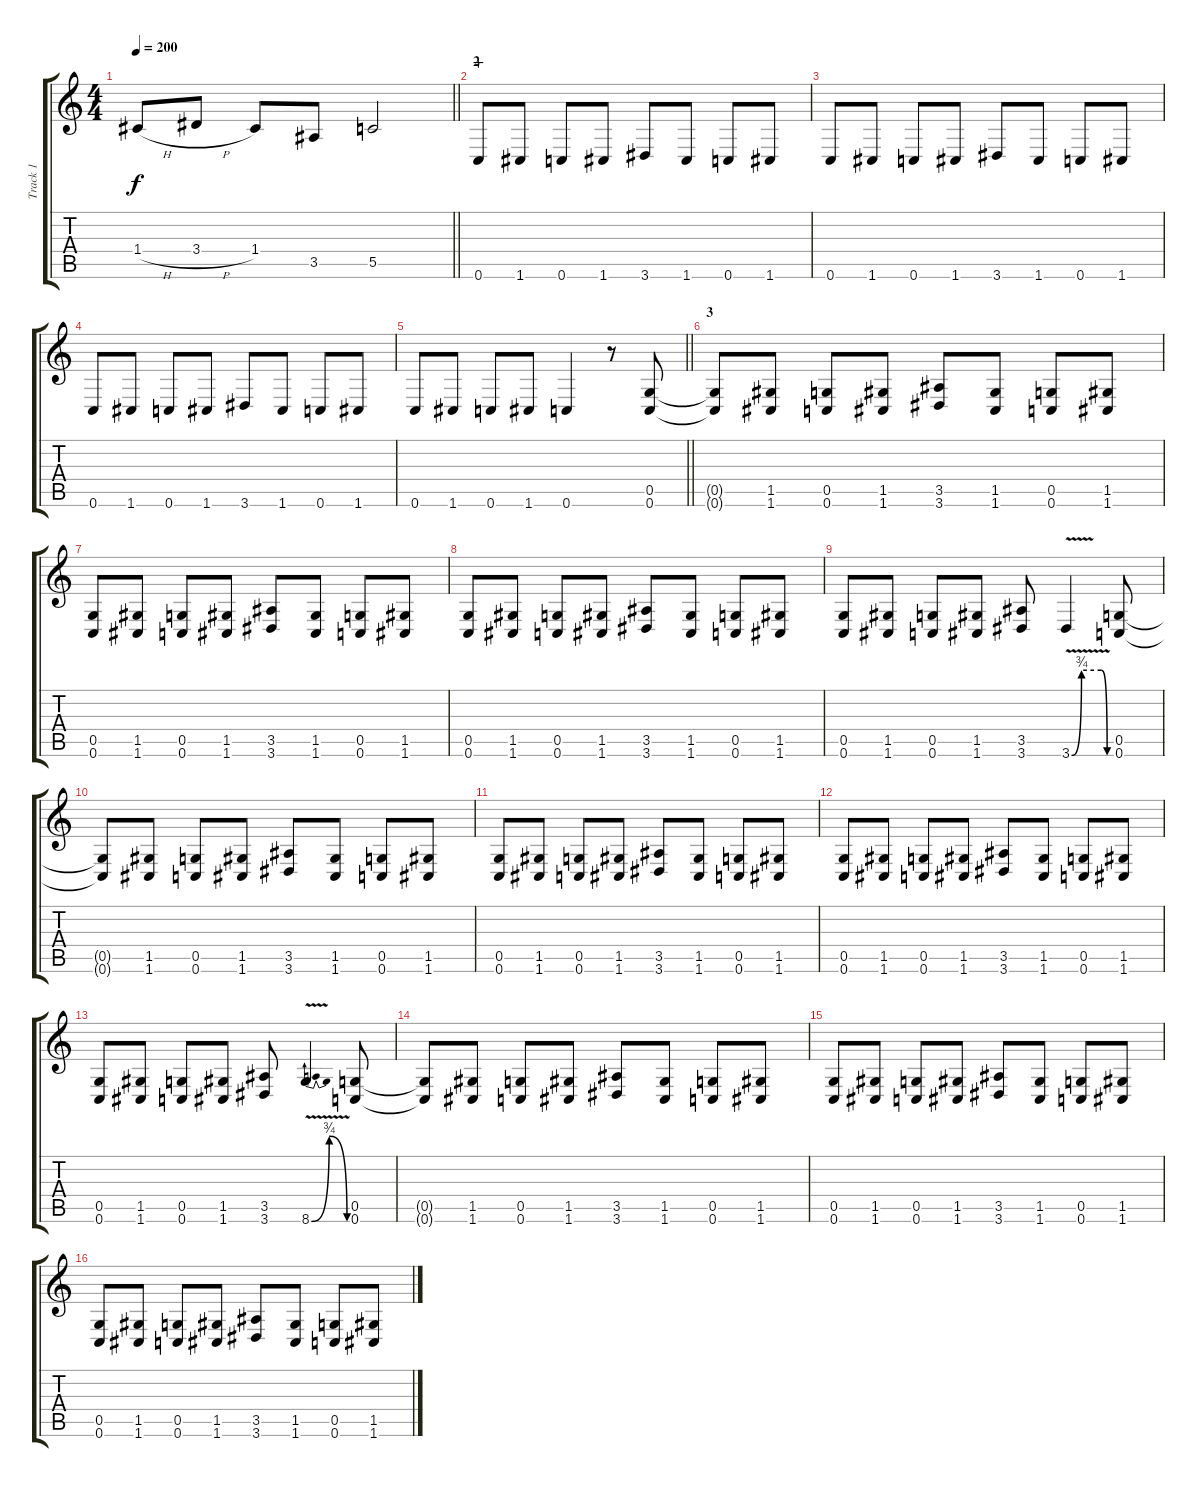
\track ("Track 1" "Track 1") {instrument distortionguitar}
\staff {score tabs}
\tuning (D4 A3 F3 C3 G2 C2) {hide}
\ts (4 4)
\tempo 200
\clef g2
\barLineRight lightlight
\ks c
1.4{h}.8{dy f} 3.4{h}.8 1.4.8 3.5.8 5.5.2 |
\section ("" "2")
0.6.8{wahc} 1.6.8 0.6.8 1.6.8 3.6.8 1.6.8 0.6.8 1.6.8 |
0.6.8 1.6.8 0.6.8 1.6.8 3.6.8 1.6.8 0.6.8 1.6.8 |
0.6.8 1.6.8 0.6.8 1.6.8 3.6.8 1.6.8 0.6.8 1.6.8 |
\barLineRight lightlight
0.6.8 1.6.8 0.6.8 1.6.8 0.6.4 r.8 (0.5 0.6).8 |
\section ("" "3")
(0.5{t} 0.6{t}).8 (1.5 1.6).8 (0.5 0.6).8 (1.5 1.6).8 (3.5 3.6).8 (1.5 1.6).8 (0.5 0.6).8 (1.5 1.6).8 |
(0.5 0.6).8 (1.5 1.6).8 (0.5 0.6).8 (1.5 1.6).8 (3.5 3.6).8 (1.5 1.6).8 (0.5 0.6).8 (1.5 1.6).8 |
(0.5 0.6).8 (1.5 1.6).8 (0.5 0.6).8 (1.5 1.6).8 (3.5 3.6).8 (1.5 1.6).8 (0.5 0.6).8 (1.5 1.6).8 |
(0.5 0.6).8 (1.5 1.6).8 (0.5 0.6).8 (1.5 1.6).8 (3.5 3.6).8 3.6{be (custom 0 0 15 3 45 3 54 0 60 0) v}.4 (0.5 0.6).8 |
(0.5{t} 0.6{t}).8 (1.5 1.6).8 (0.5 0.6).8 (1.5 1.6).8 (3.5 3.6).8 (1.5 1.6).8 (0.5 0.6).8 (1.5 1.6).8 |
(0.5 0.6).8 (1.5 1.6).8 (0.5 0.6).8 (1.5 1.6).8 (3.5 3.6).8 (1.5 1.6).8 (0.5 0.6).8 (1.5 1.6).8 |
(0.5 0.6).8 (1.5 1.6).8 (0.5 0.6).8 (1.5 1.6).8 (3.5 3.6).8 (1.5 1.6).8 (0.5 0.6).8 (1.5 1.6).8 |
(0.5 0.6).8 (1.5 1.6).8 (0.5 0.6).8 (1.5 1.6).8 (3.5 3.6).8 8.6{be (bendrelease 0 0 15 3 40 3 60 0) v}.4 (0.5 0.6).8 |
(0.5{t} 0.6{t}).8 (1.5 1.6).8 (0.5 0.6).8 (1.5 1.6).8 (3.5 3.6).8 (1.5 1.6).8 (0.5 0.6).8 (1.5 1.6).8 |
(0.5 0.6).8 (1.5 1.6).8 (0.5 0.6).8 (1.5 1.6).8 (3.5 3.6).8 (1.5 1.6).8 (0.5 0.6).8 (1.5 1.6).8 |
(0.5 0.6).8 (1.5 1.6).8 (0.5 0.6).8 (1.5 1.6).8 (3.5 3.6).8 (1.5 1.6).8 (0.5 0.6).8 (1.5 1.6).8
